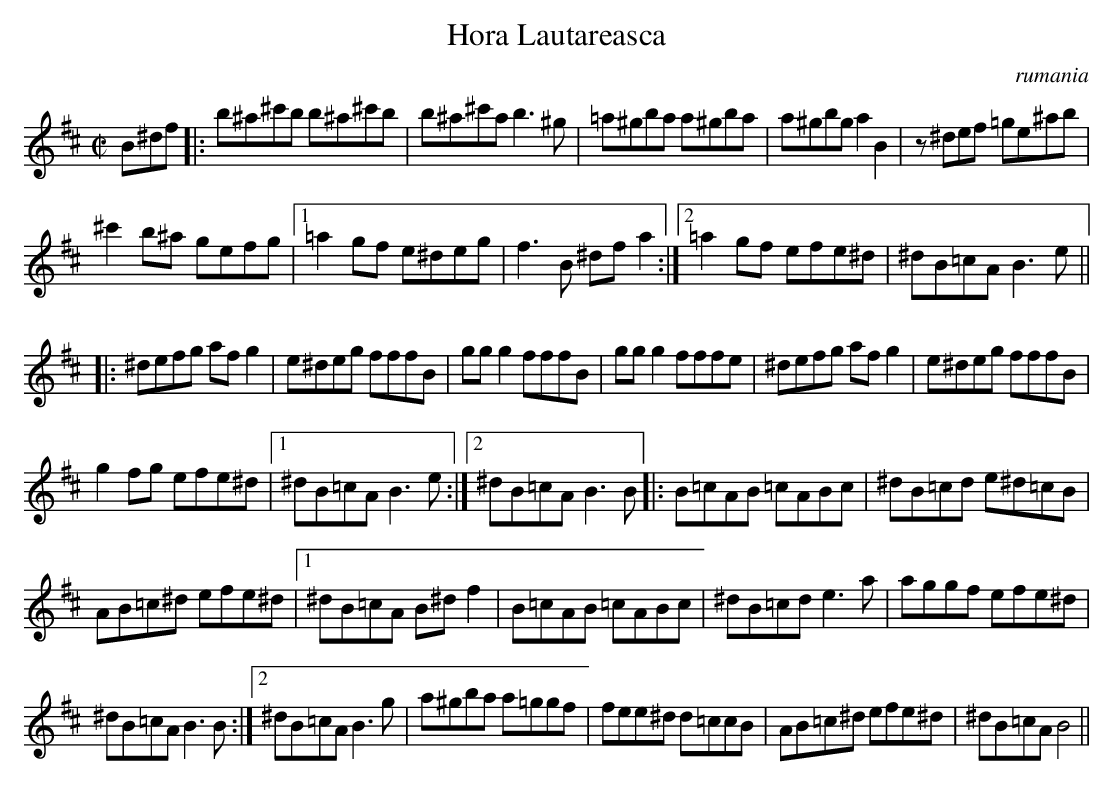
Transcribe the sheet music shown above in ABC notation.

X:1
T:Hora Lautareasca
O:rumania
M:C|
K:Bm % But C natural and D sharp (nearly) all the time.
B^df|:b^a^c'b b^a^c'b|b^a^c'a b3^g|=a^gba a^gba|a^gbg a2B2|z^def =ge^ab|
^c'2b^a gefg|1 =a2gf e^deg|f3B ^dfa2:|2 =a2gf efe^d|^dB=cA B3e||
|:^defg afg2|e^deg fffB|ggg2 fffB|ggg2 fffe|^defg afg2|e^deg fffB|
g2fg efe^d|1 ^dB=cA B3e:|2 ^dB=cA B3B|:B=cAB =cABc|^dB=cd e^d=cB|
AB=c^d efe^d|1 ^dB=cA B^df2|B=cAB =cABc|^dB=cd e3a|aggf efe^d|
^dB=cA B3B:|2 ^dB=cA B3g|a^gba a=ggf|fee^d d=ccB|AB=c^d efe^d|^dB=cA B4||
